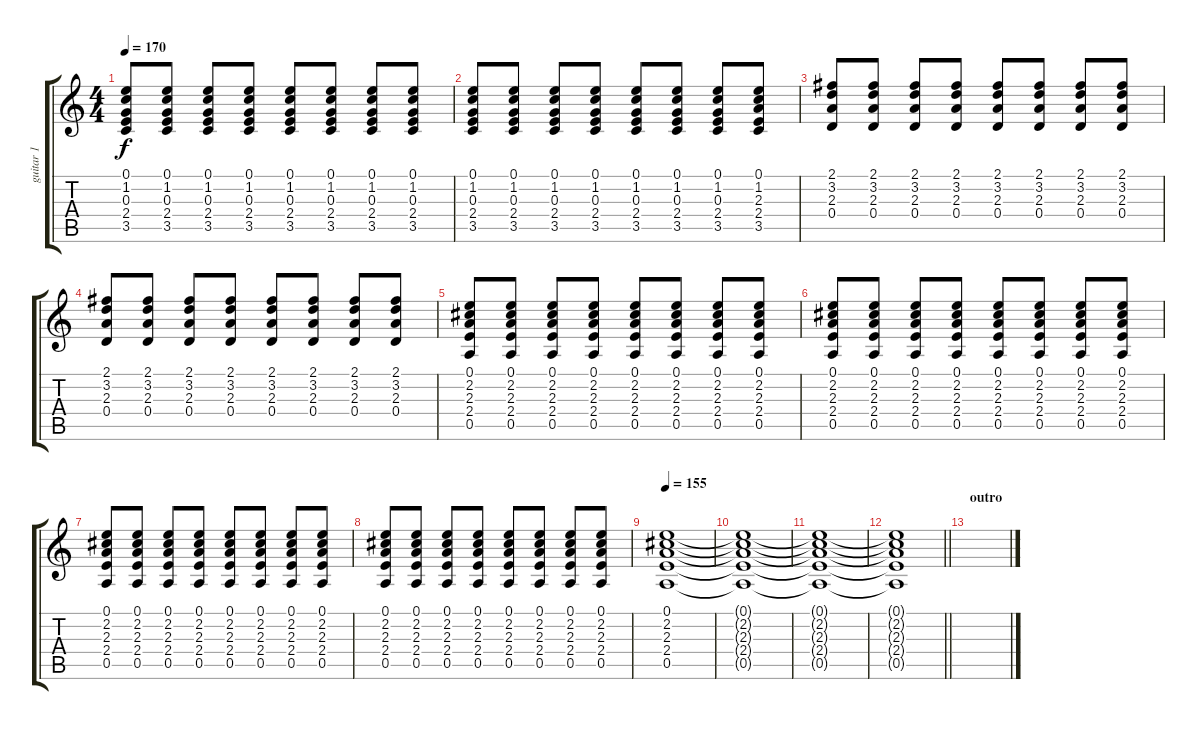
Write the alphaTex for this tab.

\track ("guitar 1" "guitar 1") {instrument electricguitarjazz}
\staff {score tabs}
\tuning (E4 B3 G3 D3 A2 E2) {hide}
\ts (4 4)
\tempo 170
\clef g2
\ks c
(0.1 1.2 0.3 2.4 3.5).8{dy f} (0.1 1.2 0.3 2.4 3.5).8 (0.1 1.2 0.3 2.4 3.5).8 (0.1 1.2 0.3 2.4 3.5).8 (0.1 1.2 0.3 2.4 3.5).8 (0.1 1.2 0.3 2.4 3.5).8 (0.1 1.2 0.3 2.4 3.5).8 (0.1 1.2 0.3 2.4 3.5).8 |
(0.1 1.2 0.3 2.4 3.5).8 (0.1 1.2 0.3 2.4 3.5).8 (0.1 1.2 0.3 2.4 3.5).8 (0.1 1.2 0.3 2.4 3.5).8 (0.1 1.2 0.3 2.4 3.5).8 (0.1 1.2 0.3 2.4 3.5).8 (0.1 1.2 0.3 2.4 3.5).8 (0.1 1.2 2.3 2.4 3.5).8 |
(2.1 3.2 2.3 0.4).8 (2.1 3.2 2.3 0.4).8 (2.1 3.2 2.3 0.4).8 (2.1 3.2 2.3 0.4).8 (2.1 3.2 2.3 0.4).8 (2.1 3.2 2.3 0.4).8 (2.1 3.2 2.3 0.4).8 (2.1 3.2 2.3 0.4).8 |
(2.1 3.2 2.3 0.4).8 (2.1 3.2 2.3 0.4).8 (2.1 3.2 2.3 0.4).8 (2.1 3.2 2.3 0.4).8 (2.1 3.2 2.3 0.4).8 (2.1 3.2 2.3 0.4).8 (2.1 3.2 2.3 0.4).8 (2.1 3.2 2.3 0.4).8 |
(0.1 2.2 2.3 2.4 0.5).8 (0.1 2.2 2.3 2.4 0.5).8 (0.1 2.2 2.3 2.4 0.5).8 (0.1 2.2 2.3 2.4 0.5).8 (0.1 2.2 2.3 2.4 0.5).8 (0.1 2.2 2.3 2.4 0.5).8 (0.1 2.2 2.3 2.4 0.5).8 (0.1 2.2 2.3 2.4 0.5).8 |
(0.1 2.2 2.3 2.4 0.5).8 (0.1 2.2 2.3 2.4 0.5).8 (0.1 2.2 2.3 2.4 0.5).8 (0.1 2.2 2.3 2.4 0.5).8 (0.1 2.2 2.3 2.4 0.5).8 (0.1 2.2 2.3 2.4 0.5).8 (0.1 2.2 2.3 2.4 0.5).8 (0.1 2.2 2.3 2.4 0.5).8 |
(0.1 2.2 2.3 2.4 0.5).8 (0.1 2.2 2.3 2.4 0.5).8 (0.1 2.2 2.3 2.4 0.5).8 (0.1 2.2 2.3 2.4 0.5).8 (0.1 2.2 2.3 2.4 0.5).8 (0.1 2.2 2.3 2.4 0.5).8 (0.1 2.2 2.3 2.4 0.5).8 (0.1 2.2 2.3 2.4 0.5).8 |
(0.1 2.2 2.3 2.4 0.5).8 (0.1 2.2 2.3 2.4 0.5).8 (0.1 2.2 2.3 2.4 0.5).8 (0.1 2.2 2.3 2.4 0.5).8 (0.1 2.2 2.3 2.4 0.5).8 (0.1 2.2 2.3 2.4 0.5).8 (0.1 2.2 2.3 2.4 0.5).8 (0.1 2.2 2.3 2.4 0.5).8 |
\tempo 155
(0.1 2.2 2.3 2.4 0.5).1 |
(0.1{t} 2.2{t} 2.3{t} 2.4{t} 0.5{t}).1 |
(0.1{t} 2.2{t} 2.3{t} 2.4{t} 0.5{t}).1 |
\barLineRight lightlight
(0.1{t} 2.2{t} 2.3{t} 2.4{t} 0.5{t}).1 |
\section ("" "outro")
